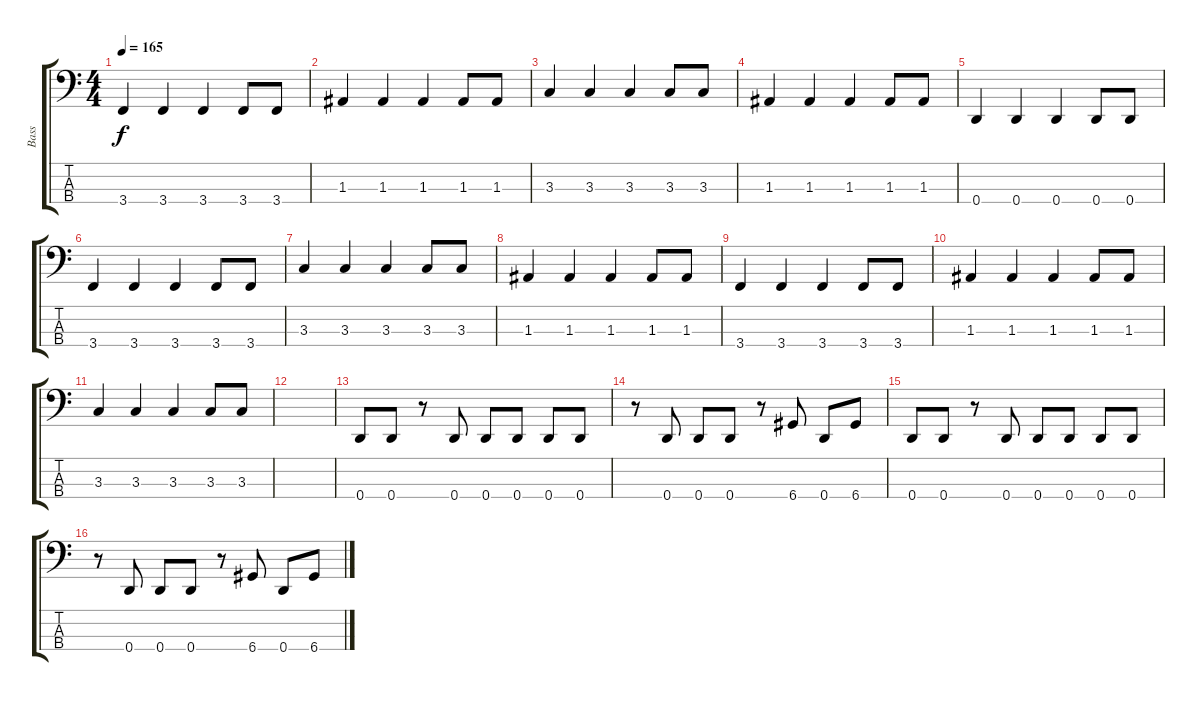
\track ("Bass" "Bass") {instrument electricbassfinger}
\staff {score tabs}
\tuning (G2 D2 A1 D1) {hide}
\ts (4 4)
\tempo 165
\clef f4
\ks c
3.4.4{dy f} 3.4.4 3.4.4 3.4.8 3.4.8 |
1.3.4 1.3.4 1.3.4 1.3.8 1.3.8 |
3.3.4 3.3.4 3.3.4 3.3.8 3.3.8 |
1.3.4 1.3.4 1.3.4 1.3.8 1.3.8 |
0.4.4 0.4.4 0.4.4 0.4.8 0.4.8 |
3.4.4 3.4.4 3.4.4 3.4.8 3.4.8 |
3.3.4 3.3.4 3.3.4 3.3.8 3.3.8 |
1.3.4 1.3.4 1.3.4 1.3.8 1.3.8 |
3.4.4 3.4.4 3.4.4 3.4.8 3.4.8 |
1.3.4 1.3.4 1.3.4 1.3.8 1.3.8 |
3.3.4 3.3.4 3.3.4 3.3.8 3.3.8 |
|
0.4.8 0.4.8 r.8 0.4.8 0.4.8 0.4.8 0.4.8 0.4.8 |
r.8 0.4.8 0.4.8 0.4.8 r.8 6.4.8 0.4.8 6.4.8 |
0.4.8 0.4.8 r.8 0.4.8 0.4.8 0.4.8 0.4.8 0.4.8 |
r.8 0.4.8 0.4.8 0.4.8 r.8 6.4.8 0.4.8 6.4.8
